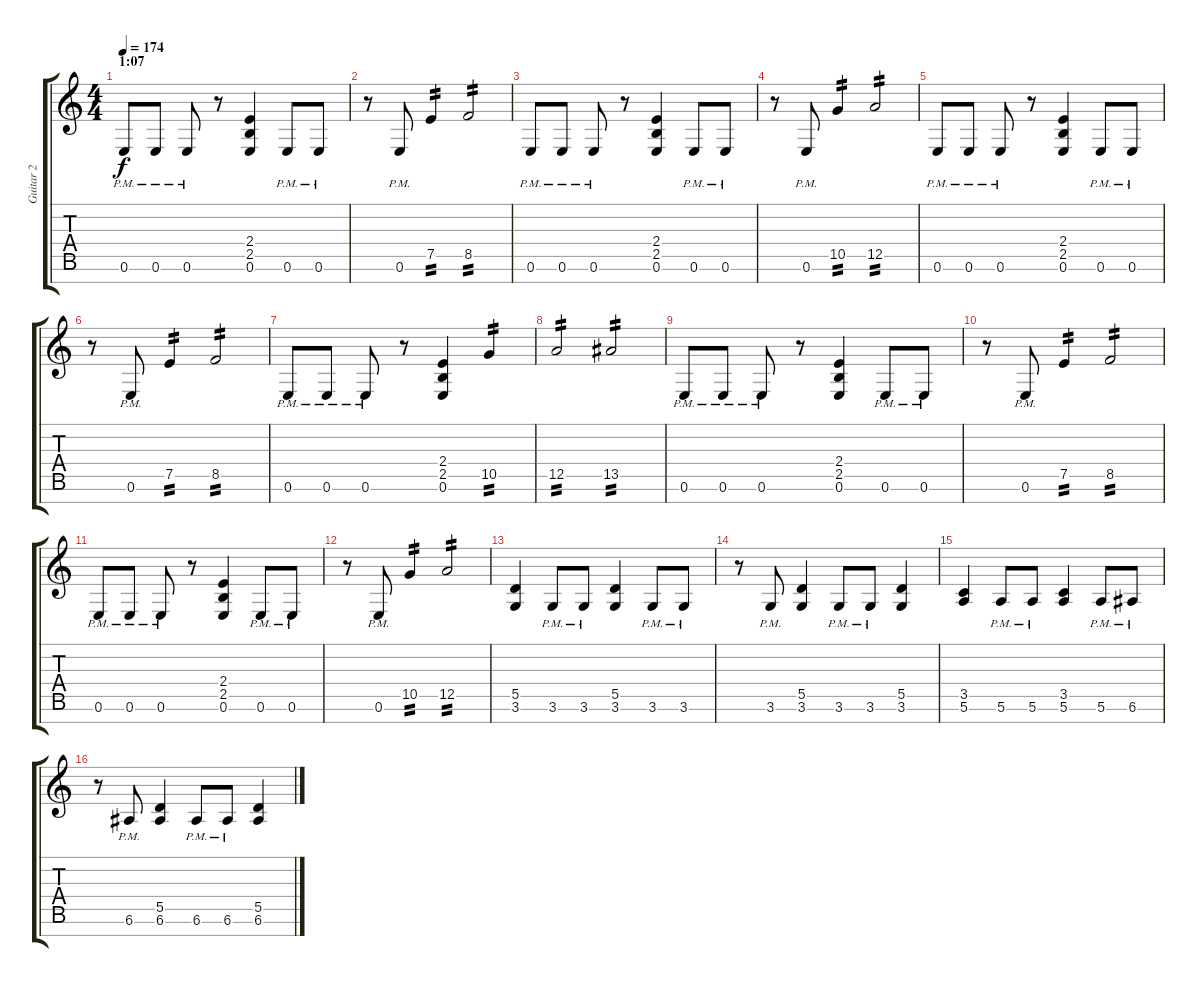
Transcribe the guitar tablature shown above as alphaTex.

\track ("Guitar 2" "Guitar 2") {instrument distortionguitar}
\staff {score tabs}
\tuning (E4 B3 G3 D3 A2 E2 B1) {hide}
\ts (4 4)
\section ("" "1:07")
\tempo 174
\clef g2
\ks c
0.6{pm}.8{dy f} 0.6{pm}.8 0.6{pm}.8 r.8 (2.4 2.5 0.6).4 0.6{pm}.8 0.6{pm}.8 |
r.8 0.6{pm}.8 7.5.4{tp 2} 8.5.2{tp 2} |
0.6{pm}.8 0.6{pm}.8 0.6{pm}.8 r.8 (2.4 2.5 0.6).4 0.6{pm}.8 0.6{pm}.8 |
r.8 0.6{pm}.8 10.5.4{tp 2} 12.5.2{tp 2} |
0.6{pm}.8 0.6{pm}.8 0.6{pm}.8 r.8 (2.4 2.5 0.6).4 0.6{pm}.8 0.6{pm}.8 |
r.8 0.6{pm}.8 7.5.4{tp 2} 8.5.2{tp 2} |
0.6{pm}.8 0.6{pm}.8 0.6{pm}.8 r.8 (2.4 2.5 0.6).4 10.5.4{tp 2} |
12.5.2{tp 2} 13.5.2{tp 2} |
0.6{pm}.8 0.6{pm}.8 0.6{pm}.8 r.8 (2.4 2.5 0.6).4 0.6{pm}.8 0.6{pm}.8 |
r.8 0.6{pm}.8 7.5.4{tp 2} 8.5.2{tp 2} |
0.6{pm}.8 0.6{pm}.8 0.6{pm}.8 r.8 (2.4 2.5 0.6).4 0.6{pm}.8 0.6{pm}.8 |
r.8 0.6{pm}.8 10.5.4{tp 2} 12.5.2{tp 2} |
(5.5 3.6).4 3.6{pm}.8 3.6{pm}.8 (5.5 3.6).4 3.6{pm}.8 3.6{pm}.8 |
r.8 3.6{pm}.8 (5.5 3.6).4 3.6{pm}.8 3.6{pm}.8 (5.5 3.6).4 |
(3.5 5.6).4 5.6{pm}.8 5.6{pm}.8 (3.5 5.6).4 5.6{pm}.8 6.6{pm}.8 |
r.8 6.6{pm}.8 (5.5 6.6).4 6.6{pm}.8 6.6{pm}.8 (5.5 6.6).4
